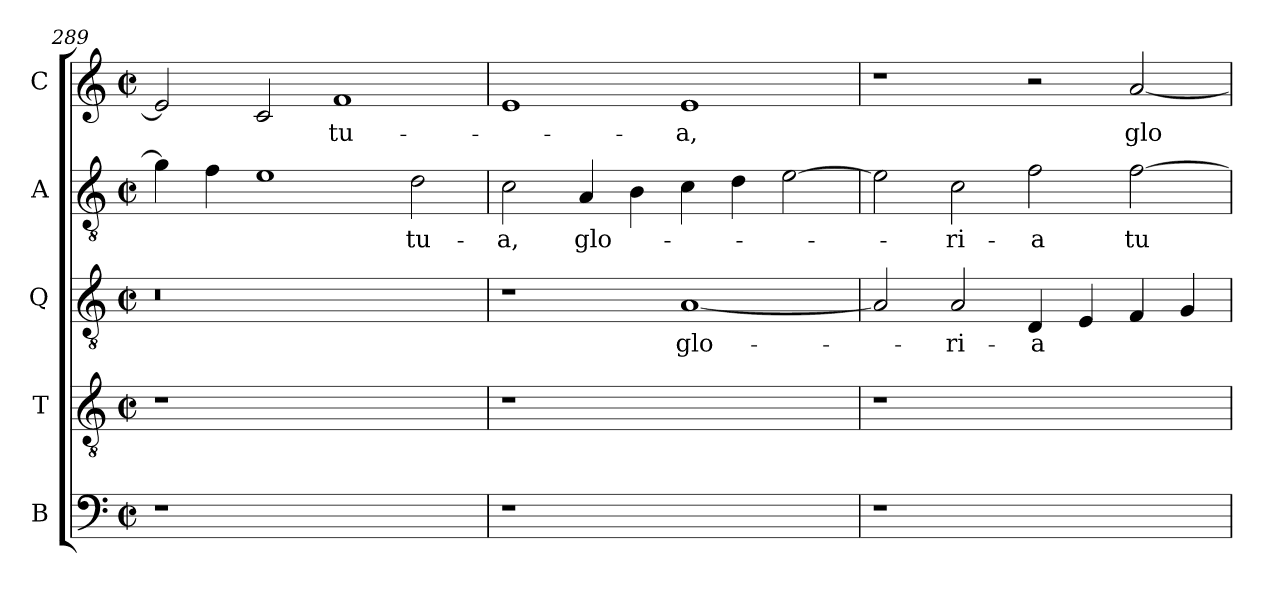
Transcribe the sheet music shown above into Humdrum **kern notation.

**kern	**kern	**kern	**text	**kern	**text	**kern	**text
*part5	*part4	*part3	*part3	*part2	*part2	*part1	*part1
*staff5	*staff4	*staff3	*staff3	*staff2	*staff2	*staff1	*staff1
*I"B	*I"T	*I"Q	*	*I"A	*	*I"C	*
*I'B	*I'T	*I'Q	*	*I'A	*	*I'C	*
*clefF4	*clefGv2	*clefGv2	*	*clefGv2	*	*clefG2	*
*M2/2	*M2/2	*M2/2	*	*M2/2	*	*M2/2	*
*met(c|)	*met(c|)	*met(c|)	*	*met(c|)	*	*met(c|)	*
=289	=289	=289	=289	=289	=289	=289	=289
1r	1r	0r	.	4g\]	.	2e/]	.
.	.	.	.	4f\	.	.	.
.	.	.	.	1e	.	2c/	.
!	!	!	!	!	!	!	!LO:LY:b:cj
1ryy	1ryy	.	.	.	.	1f	tu-
!	!	!	!	!	!LO:LY:b:cj	!	!
.	.	.	.	2d\	tu-	.	.
=290	=290	=290	=290	=290	=290	=290	=290
!	!	!	!	!	!LO:LY:b:cj	!	!
1r	1r	1r	.	2c\	-a,	1e	.
!	!	!	!	!	!LO:LY:b:cj	!	!
.	.	.	.	4A/	glo-	.	.
.	.	.	.	4B\	.	.	.
!	!	!	!LO:LY:b:cj	!	!	!	!LO:LY:b:rj
1ryy	1ryy	[<1A	glo-	4c\	.	1e	-a,
.	.	.	.	4d\	.	.	.
.	.	.	.	[>2e\	.	.	.
=291	=291	=291	=291	=291	=291	=291	=291
1r	1r	2A/]	.	2e\]	.	1r	.
!	!	!	!LO:LY:b:cj	!	!LO:LY:b:cj	!	!
.	.	2A/	-ri-	2c\	-ri-	.	.
!	!	!	!LO:LY:b:cj	!	!LO:LY:b:cj	!	!
1ryy	1ryy	4D/	-a	2f\	-a	2r	.
.	.	4E/	.	.	.	.	.
!	!	!	!	!	!LO:LY:b:cj	!	!LO:LY:b:cj
.	.	4F/	.	[>2f\	tu-	[<2a/	glo-
.	.	4G/	.	.	.	.	.
=	=	=	=	=	=	=	=
*-	*-	*-	*-	*-	*-	*-	*-
